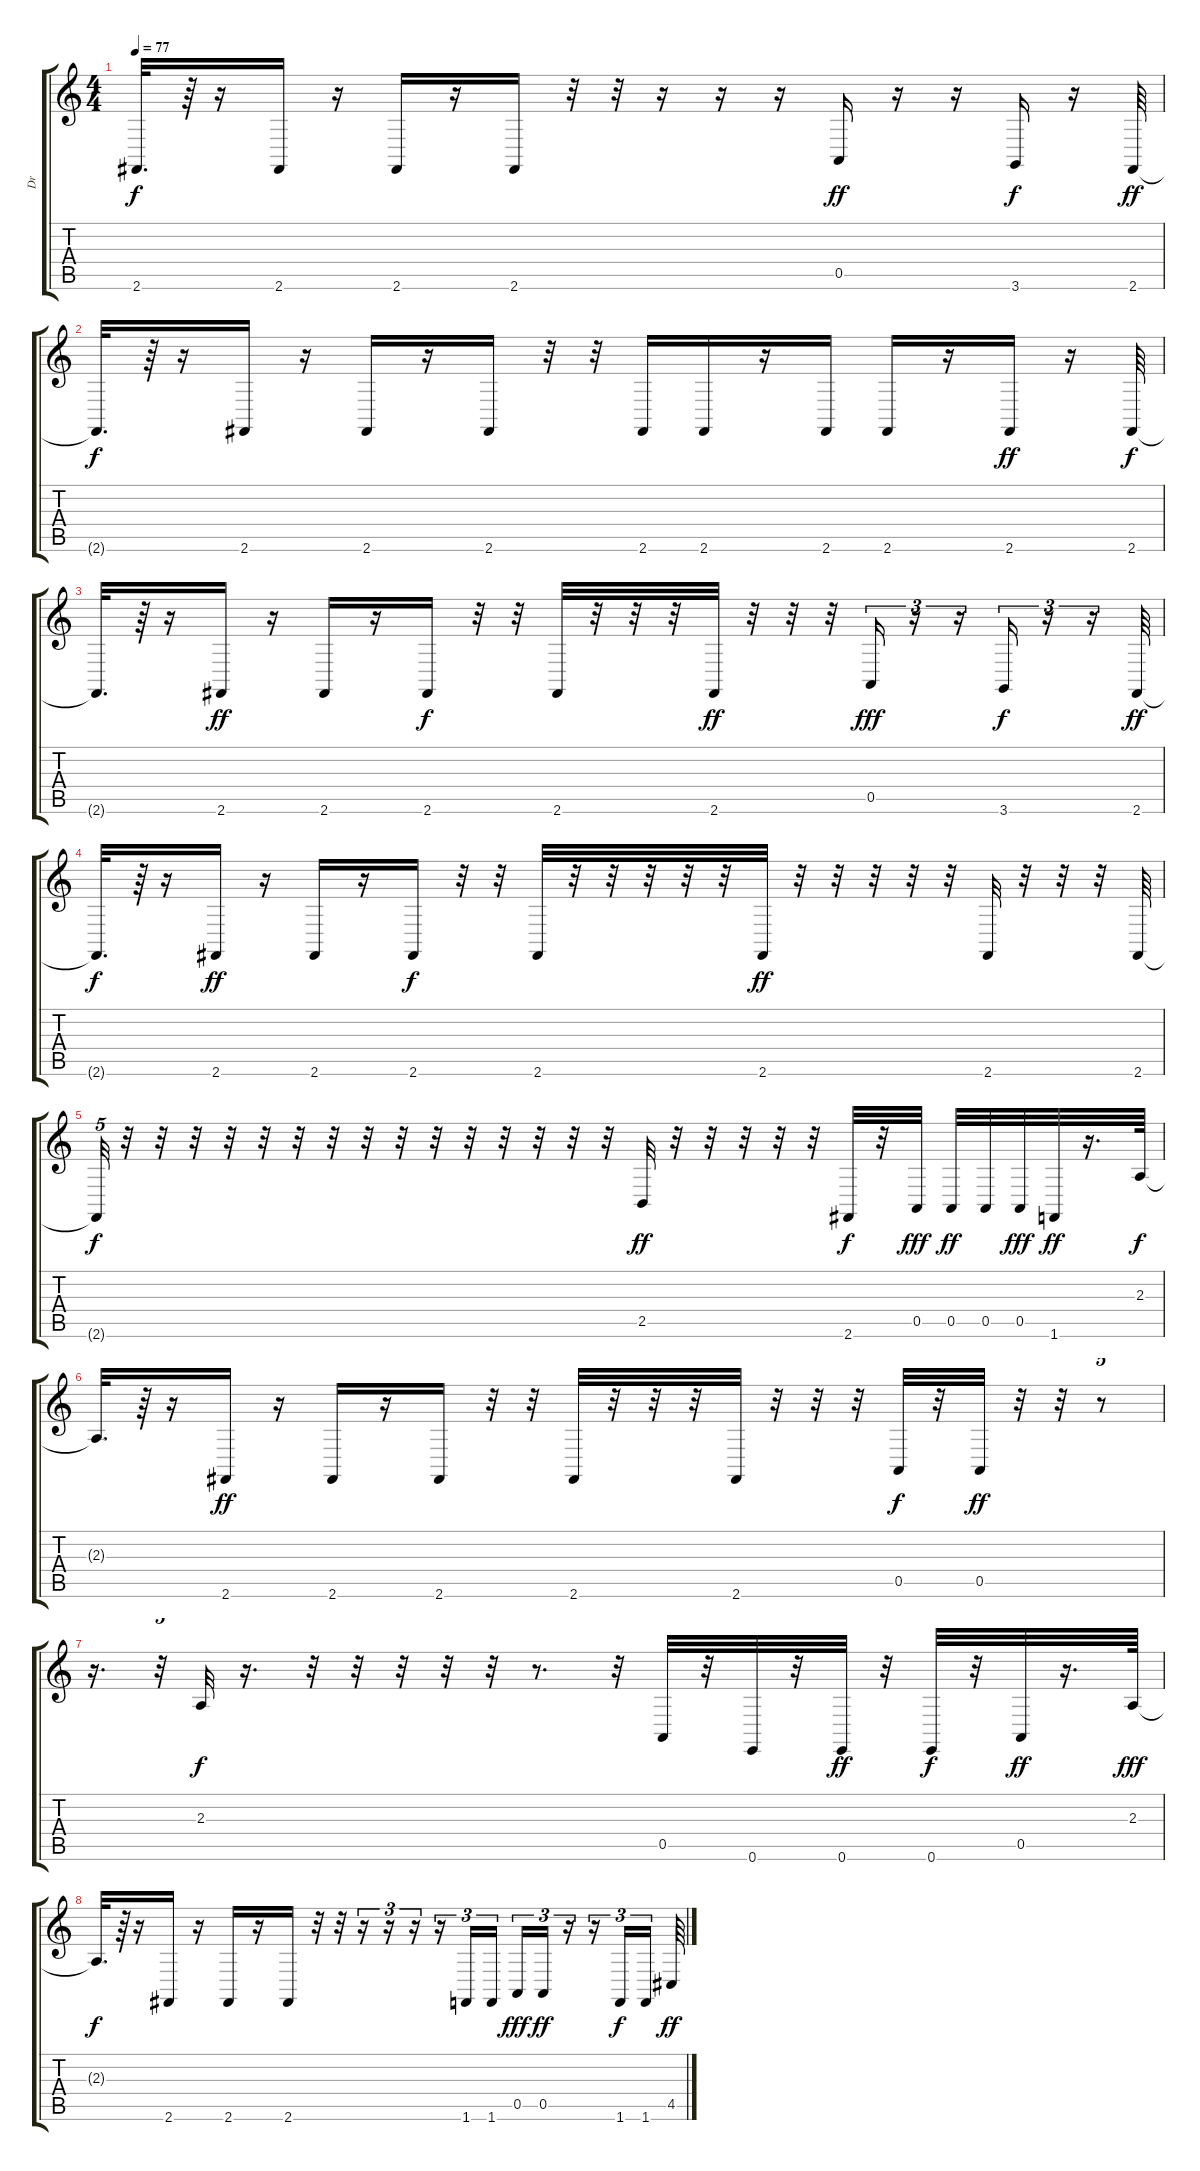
\track ("Dr" "Dr") {instrument synthdrum}
\staff {score tabs}
\tuning (E4 B3 G3 D3 A2 E2) {hide}
\ts (4 4)
\tempo 77
\clef g2
\ks c
2.6{t}.32{d dy f} r.64 r.16 2.6.16 r.16 2.6.16 r.16 2.6.16 r.32 r.32 r.16 r.16 r.16 0.5.16{dy ff} r.16 r.16 3.6.16{dy f} r.16 2.6.64{dy ff} |
2.6{t}.32{d dy f} r.64 r.16 2.6.16 r.16 2.6.16 r.16 2.6.16 r.32 r.32 2.6.16 2.6.16 r.16 2.6.16 2.6.16 r.16 2.6.16{dy ff} r.16 2.6.64{dy f} |
2.6{t}.32{d} r.64 r.16 2.6.16{dy ff} r.16 2.6.16 r.16 2.6.16{dy f} r.32 r.32 2.6.32 r.32 r.32 r.32 2.6.32{dy ff} r.32 r.32 r.32 0.5.16{tu (3 2) dy fff} r.16{tu (3 2)} r.16{tu (3 2)} 3.6.16{tu (3 2) dy f} r.16{tu (3 2)} r.16{tu (3 2)} 2.6.64{dy ff} |
2.6{t}.32{d dy f} r.64 r.16 2.6.16{dy ff} r.16 2.6.16 r.16 2.6.16{dy f} r.32 r.32 2.6.32 r.32 r.32 r.32 r.32 r.32 2.6.32{dy ff} r.32 r.32 r.32 r.32 r.32 2.6.32 r.32 r.32 r.32 2.6.64 |
2.6{t}.32{tu (5 4) dy f} r.32 r.32 r.32 r.32 r.32 r.32 r.32 r.32 r.32 r.32 r.32 r.32 r.32 r.32 r.32 2.5.32{dy ff} r.32 r.32 r.32 r.32 r.32 2.6.32{dy f} r.32 0.5.32{dy fff} 0.5.32{dy ff} 0.5.32 0.5.32{dy fff} 1.6.32{dy ff} r.16{d} 2.3.64{dy f} |
2.3{t}.32{d} r.64 r.16 2.6.16{dy ff} r.16 2.6.16 r.16 2.6.16 r.32 r.32 2.6.32 r.32 r.32 r.32 2.6.32 r.32 r.32 r.32 0.5.32{dy f} r.32 0.5.32{dy ff} r.32 r.32 r.8{tu (5 4)} |
r.16{d} r.32{tu (5 4)} 2.3.32{dy f} r.16{d} r.32 r.32 r.32 r.32 r.32 r.8{d} r.32 0.5.32 r.32 0.6.32 r.32 0.6.32{dy ff} r.32 0.6.32{dy f} r.32 0.5.32{dy ff} r.16{d} 2.3.64{dy fff} |
2.3{t}.32{d dy f} r.64 r.16 2.6.16 r.16 2.6.16 r.16 2.6.16 r.32 r.32 r.16{tu (3 2)} r.16{tu (3 2)} r.16{tu (3 2)} r.16{tu (3 2)} 1.6.16{tu (3 2)} 1.6.16{tu (3 2)} 0.5.16{tu (3 2) dy fff} 0.5.16{tu (3 2) dy ff} r.16{tu (3 2)} r.16{tu (3 2)} 1.6.16{tu (3 2) dy f} 1.6.16{tu (3 2)} 4.5.64{dy ff}
